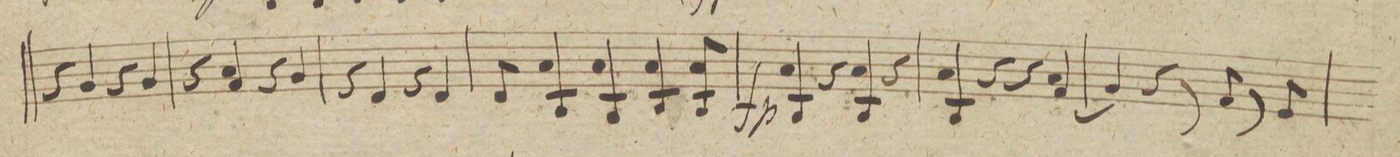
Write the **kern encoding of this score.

**kern	**dynam
*I"Violino 2do	*
*clefG2	*
*k[f#c#g#d#]	*
*met(c|)	*
*M2/2	*
4r	.
4g#/	.
4r	.
4g#/	.
=8	=8
4r	.
4a/ 4f#/	.
4r	.
4g#/	.
=9	=9
4r	.
4d#/	.
4r	.
4d#/	.
=10	=10
8d#/	.
4a/ 4B/	.
4a/ 4B/	.
4a/ 4B/	.
8a/ 8B/	.
=11	=11
4a/ 4B/	fp
4r	.
4a/ 4B/	.
4r	.
=12	=12
4a/ 4B/	.
4r	.
4r	.
(4a/ 4f#/	.
=13	=13
4g#/)	.
4r	.
8r	.
8f#/	.
8r	.
8e/	.
=14	=14
*-	*-
